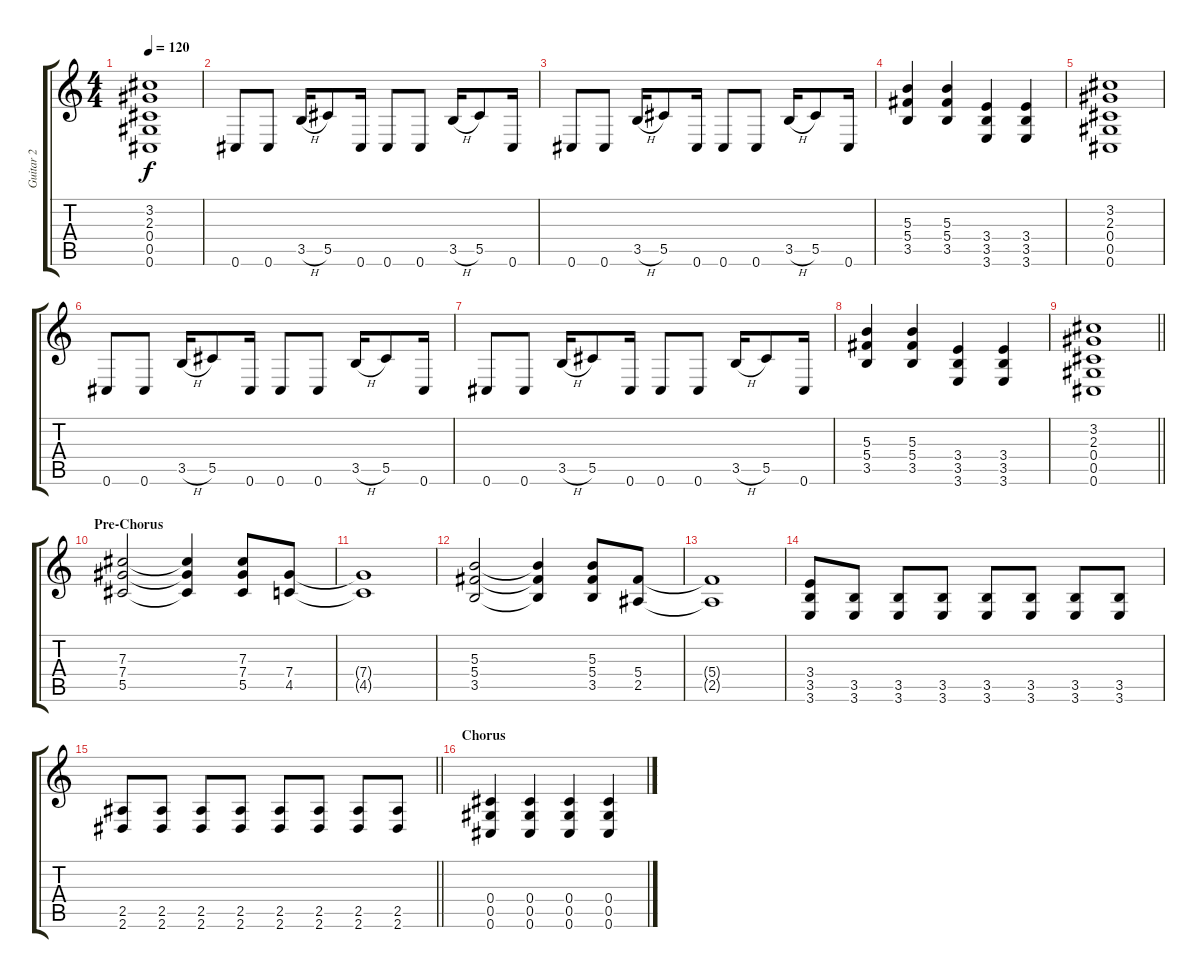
\track ("Guitar 2" "Guitar 2") {instrument distortionguitar}
\staff {score tabs}
\tuning (Eb4 Bb3 Gb3 Db3 Ab2 Db2) {hide}
\ts (4 4)
\tempo 120
\clef g2
\ks c
(3.2 2.3 0.4 0.5 0.6).1{dy f} |
0.6.8 0.6.8 3.5{h}.16 5.5.8 0.6.16 0.6.8 0.6.8 3.5{h}.16 5.5.8 0.6.16 |
0.6.8 0.6.8 3.5{h}.16 5.5.8 0.6.16 0.6.8 0.6.8 3.5{h}.16 5.5.8 0.6.16 |
(5.3 5.4 3.5).4 (5.3 5.4 3.5).4 (3.4 3.5 3.6).4 (3.4 3.5 3.6).4 |
(3.2 2.3 0.4 0.5 0.6).1 |
0.6.8 0.6.8 3.5{h}.16 5.5.8 0.6.16 0.6.8 0.6.8 3.5{h}.16 5.5.8 0.6.16 |
0.6.8 0.6.8 3.5{h}.16 5.5.8 0.6.16 0.6.8 0.6.8 3.5{h}.16 5.5.8 0.6.16 |
(5.3 5.4 3.5).4 (5.3 5.4 3.5).4 (3.4 3.5 3.6).4 (3.4 3.5 3.6).4 |
\barLineRight lightlight
(3.2 2.3 0.4 0.5 0.6).1 |
\section ("" "Pre-Chorus")
(7.3 7.4 5.5).2 (7.3{t} 7.4{t} 5.5{t}).4 (7.3 7.4 5.5).8 (7.4 4.5).8 |
(7.4{t} 4.5{t}).1 |
(5.3 5.4 3.5).2 (5.3{t} 5.4{t} 3.5{t}).4 (5.3 5.4 3.5).8 (5.4 2.5).8 |
(5.4{t} 2.5{t}).1 |
(3.4 3.5 3.6).8 (3.5 3.6).8 (3.5 3.6).8 (3.5 3.6).8 (3.5 3.6).8 (3.5 3.6).8 (3.5 3.6).8 (3.5 3.6).8 |
\barLineRight lightlight
(2.5 2.6).8 (2.5 2.6).8 (2.5 2.6).8 (2.5 2.6).8 (2.5 2.6).8 (2.5 2.6).8 (2.5 2.6).8 (2.5 2.6).8 |
\section ("" "Chorus")
(0.4 0.5 0.6).4 (0.4 0.5 0.6).4 (0.4 0.5 0.6).4 (0.4 0.5 0.6).4
